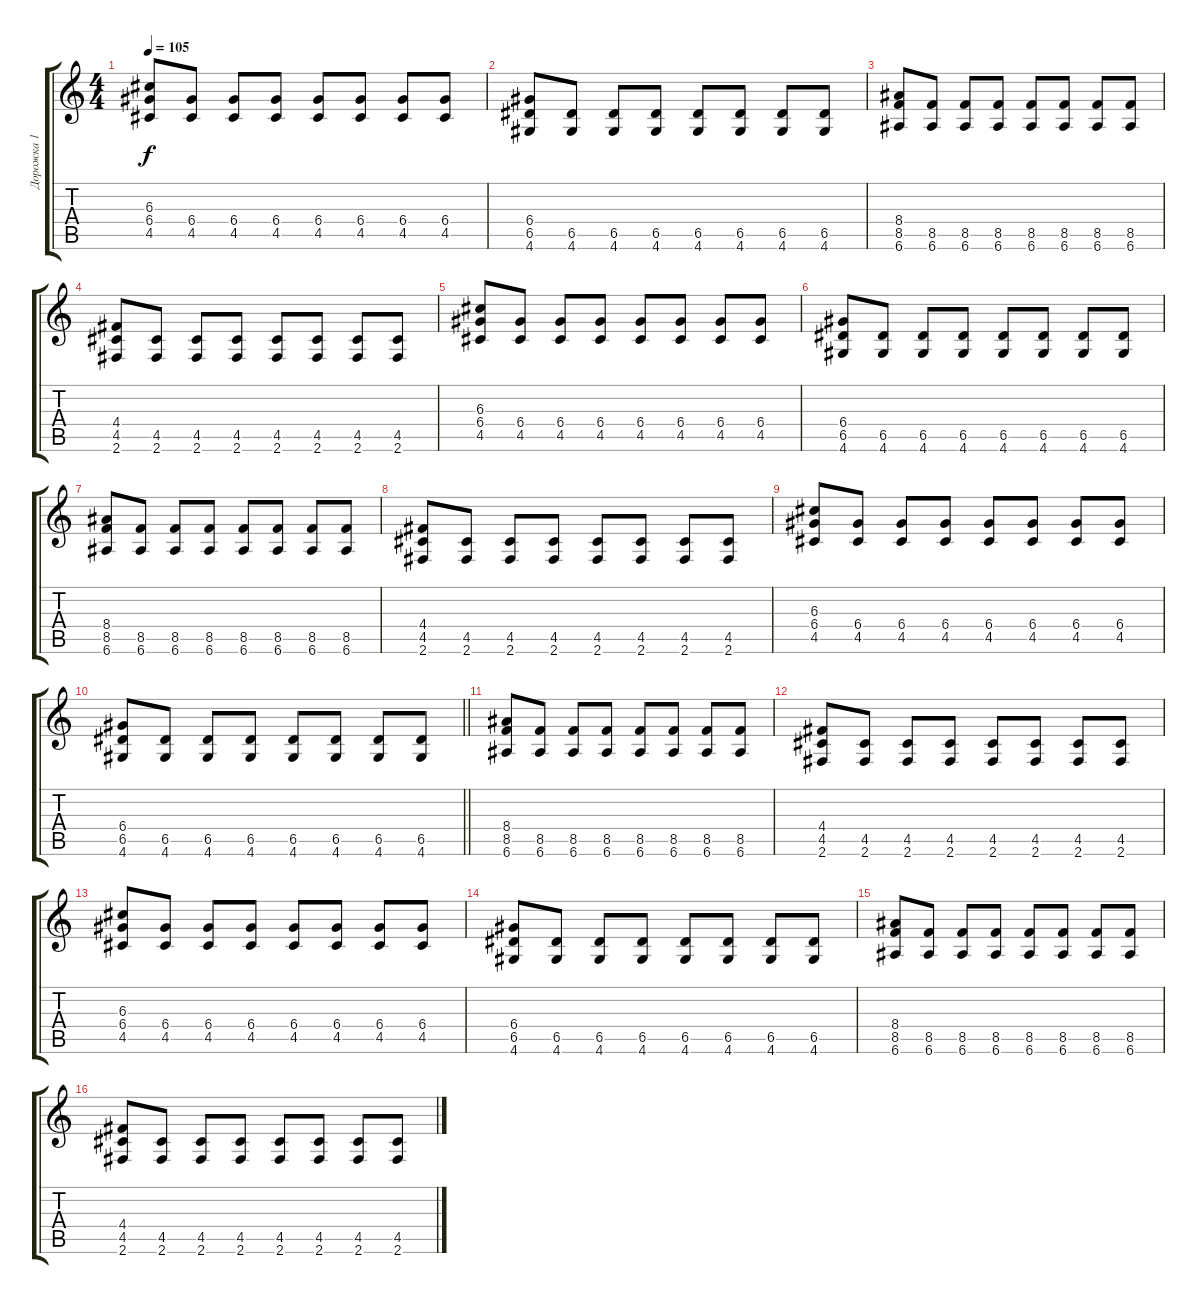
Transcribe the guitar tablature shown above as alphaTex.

\track ("Дорожка 1" "Дорожка 1") {instrument distortionguitar}
\staff {score tabs}
\tuning (E4 B3 G3 D3 A2 E2) {hide}
\ts (4 4)
\tempo 105
\clef g2
\ks c
(6.3 6.4 4.5).8{dy f} (6.4 4.5).8 (6.4 4.5).8 (6.4 4.5).8 (6.4 4.5).8 (6.4 4.5).8 (6.4 4.5).8 (6.4 4.5).8 |
(6.4 6.5 4.6).8 (6.5 4.6).8 (6.5 4.6).8 (6.5 4.6).8 (6.5 4.6).8 (6.5 4.6).8 (6.5 4.6).8 (6.5 4.6).8 |
(8.4 8.5 6.6).8 (8.5 6.6).8 (8.5 6.6).8 (8.5 6.6).8 (8.5 6.6).8 (8.5 6.6).8 (8.5 6.6).8 (8.5 6.6).8 |
(4.4 4.5 2.6).8 (4.5 2.6).8 (4.5 2.6).8 (4.5 2.6).8 (4.5 2.6).8 (4.5 2.6).8 (4.5 2.6).8 (4.5 2.6).8 |
(6.3 6.4 4.5).8 (6.4 4.5).8 (6.4 4.5).8 (6.4 4.5).8 (6.4 4.5).8 (6.4 4.5).8 (6.4 4.5).8 (6.4 4.5).8 |
(6.4 6.5 4.6).8 (6.5 4.6).8 (6.5 4.6).8 (6.5 4.6).8 (6.5 4.6).8 (6.5 4.6).8 (6.5 4.6).8 (6.5 4.6).8 |
(8.4 8.5 6.6).8 (8.5 6.6).8 (8.5 6.6).8 (8.5 6.6).8 (8.5 6.6).8 (8.5 6.6).8 (8.5 6.6).8 (8.5 6.6).8 |
(4.4 4.5 2.6).8 (4.5 2.6).8 (4.5 2.6).8 (4.5 2.6).8 (4.5 2.6).8 (4.5 2.6).8 (4.5 2.6).8 (4.5 2.6).8 |
(6.3 6.4 4.5).8 (6.4 4.5).8 (6.4 4.5).8 (6.4 4.5).8 (6.4 4.5).8 (6.4 4.5).8 (6.4 4.5).8 (6.4 4.5).8 |
\barLineRight lightlight
(6.4 6.5 4.6).8 (6.5 4.6).8 (6.5 4.6).8 (6.5 4.6).8 (6.5 4.6).8 (6.5 4.6).8 (6.5 4.6).8 (6.5 4.6).8 |
\section ("" "")
(8.4 8.5 6.6).8 (8.5 6.6).8 (8.5 6.6).8 (8.5 6.6).8 (8.5 6.6).8 (8.5 6.6).8 (8.5 6.6).8 (8.5 6.6).8 |
(4.4 4.5 2.6).8 (4.5 2.6).8 (4.5 2.6).8 (4.5 2.6).8 (4.5 2.6).8 (4.5 2.6).8 (4.5 2.6).8 (4.5 2.6).8 |
(6.3 6.4 4.5).8 (6.4 4.5).8 (6.4 4.5).8 (6.4 4.5).8 (6.4 4.5).8 (6.4 4.5).8 (6.4 4.5).8 (6.4 4.5).8 |
(6.4 6.5 4.6).8 (6.5 4.6).8 (6.5 4.6).8 (6.5 4.6).8 (6.5 4.6).8 (6.5 4.6).8 (6.5 4.6).8 (6.5 4.6).8 |
(8.4 8.5 6.6).8 (8.5 6.6).8 (8.5 6.6).8 (8.5 6.6).8 (8.5 6.6).8 (8.5 6.6).8 (8.5 6.6).8 (8.5 6.6).8 |
(4.4 4.5 2.6).8 (4.5 2.6).8 (4.5 2.6).8 (4.5 2.6).8 (4.5 2.6).8 (4.5 2.6).8 (4.5 2.6).8 (4.5 2.6).8
